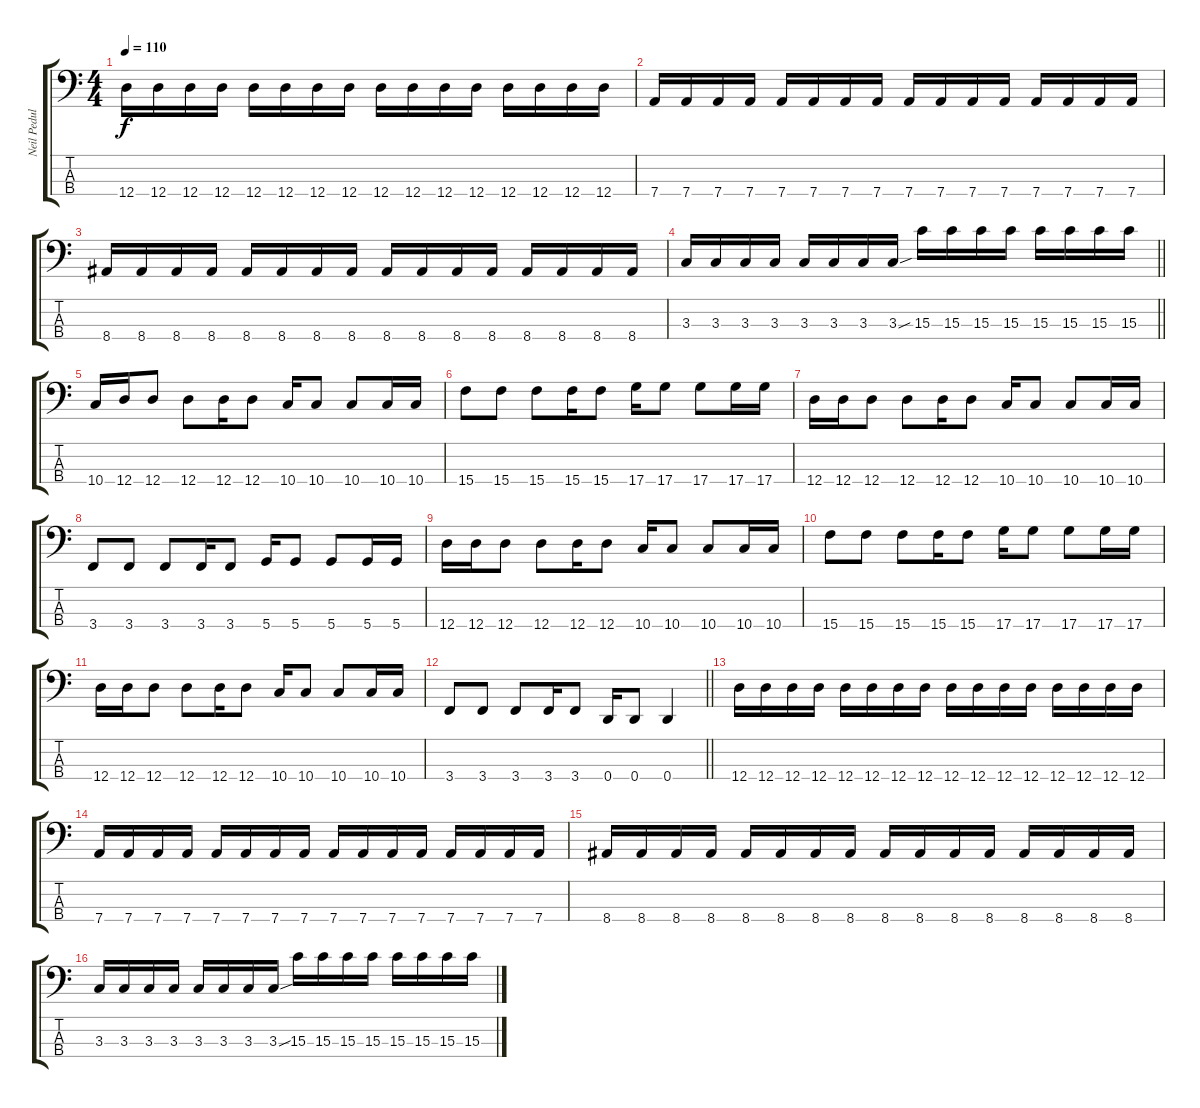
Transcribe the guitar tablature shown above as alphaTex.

\track ("Neil Pedulla Bass" "Neil Pedul") {instrument electricbassfinger}
\staff {score tabs}
\tuning (G2 D2 A1 D1) {hide}
\ts (4 4)
\tempo 110
\clef f4
\ks c
12.4.16{dy f} 12.4.16 12.4.16 12.4.16 12.4.16 12.4.16 12.4.16 12.4.16 12.4.16 12.4.16 12.4.16 12.4.16 12.4.16 12.4.16 12.4.16 12.4.16 |
7.4.16 7.4.16 7.4.16 7.4.16 7.4.16 7.4.16 7.4.16 7.4.16 7.4.16 7.4.16 7.4.16 7.4.16 7.4.16 7.4.16 7.4.16 7.4.16 |
8.4.16 8.4.16 8.4.16 8.4.16 8.4.16 8.4.16 8.4.16 8.4.16 8.4.16 8.4.16 8.4.16 8.4.16 8.4.16 8.4.16 8.4.16 8.4.16 |
\barLineRight lightlight
3.3.16 3.3.16 3.3.16 3.3.16 3.3.16 3.3.16 3.3.16 3.3{sou}.16 15.3.16 15.3.16 15.3.16 15.3.16 15.3.16 15.3.16 15.3.16 15.3.16 |
10.4.16 12.4.16 12.4.8 12.4.8 12.4.16 12.4.8 10.4.16 10.4.8 10.4.8 10.4.16 10.4.16 |
15.4.8 15.4.8 15.4.8 15.4.16 15.4.8 17.4.16 17.4.8 17.4.8 17.4.16 17.4.16 |
12.4.16 12.4.16 12.4.8 12.4.8 12.4.16 12.4.8 10.4.16 10.4.8 10.4.8 10.4.16 10.4.16 |
3.4.8 3.4.8 3.4.8 3.4.16 3.4.8 5.4.16 5.4.8 5.4.8 5.4.16 5.4.16 |
12.4.16 12.4.16 12.4.8 12.4.8 12.4.16 12.4.8 10.4.16 10.4.8 10.4.8 10.4.16 10.4.16 |
15.4.8 15.4.8 15.4.8 15.4.16 15.4.8 17.4.16 17.4.8 17.4.8 17.4.16 17.4.16 |
12.4.16 12.4.16 12.4.8 12.4.8 12.4.16 12.4.8 10.4.16 10.4.8 10.4.8 10.4.16 10.4.16 |
\barLineRight lightlight
3.4.8 3.4.8 3.4.8 3.4.16 3.4.8 0.4.16 0.4.8 0.4.4 |
12.4.16 12.4.16 12.4.16 12.4.16 12.4.16 12.4.16 12.4.16 12.4.16 12.4.16 12.4.16 12.4.16 12.4.16 12.4.16 12.4.16 12.4.16 12.4.16 |
7.4.16 7.4.16 7.4.16 7.4.16 7.4.16 7.4.16 7.4.16 7.4.16 7.4.16 7.4.16 7.4.16 7.4.16 7.4.16 7.4.16 7.4.16 7.4.16 |
8.4.16 8.4.16 8.4.16 8.4.16 8.4.16 8.4.16 8.4.16 8.4.16 8.4.16 8.4.16 8.4.16 8.4.16 8.4.16 8.4.16 8.4.16 8.4.16 |
3.3.16 3.3.16 3.3.16 3.3.16 3.3.16 3.3.16 3.3.16 3.3{sou}.16 15.3.16 15.3.16 15.3.16 15.3.16 15.3.16 15.3.16 15.3.16 15.3.16
